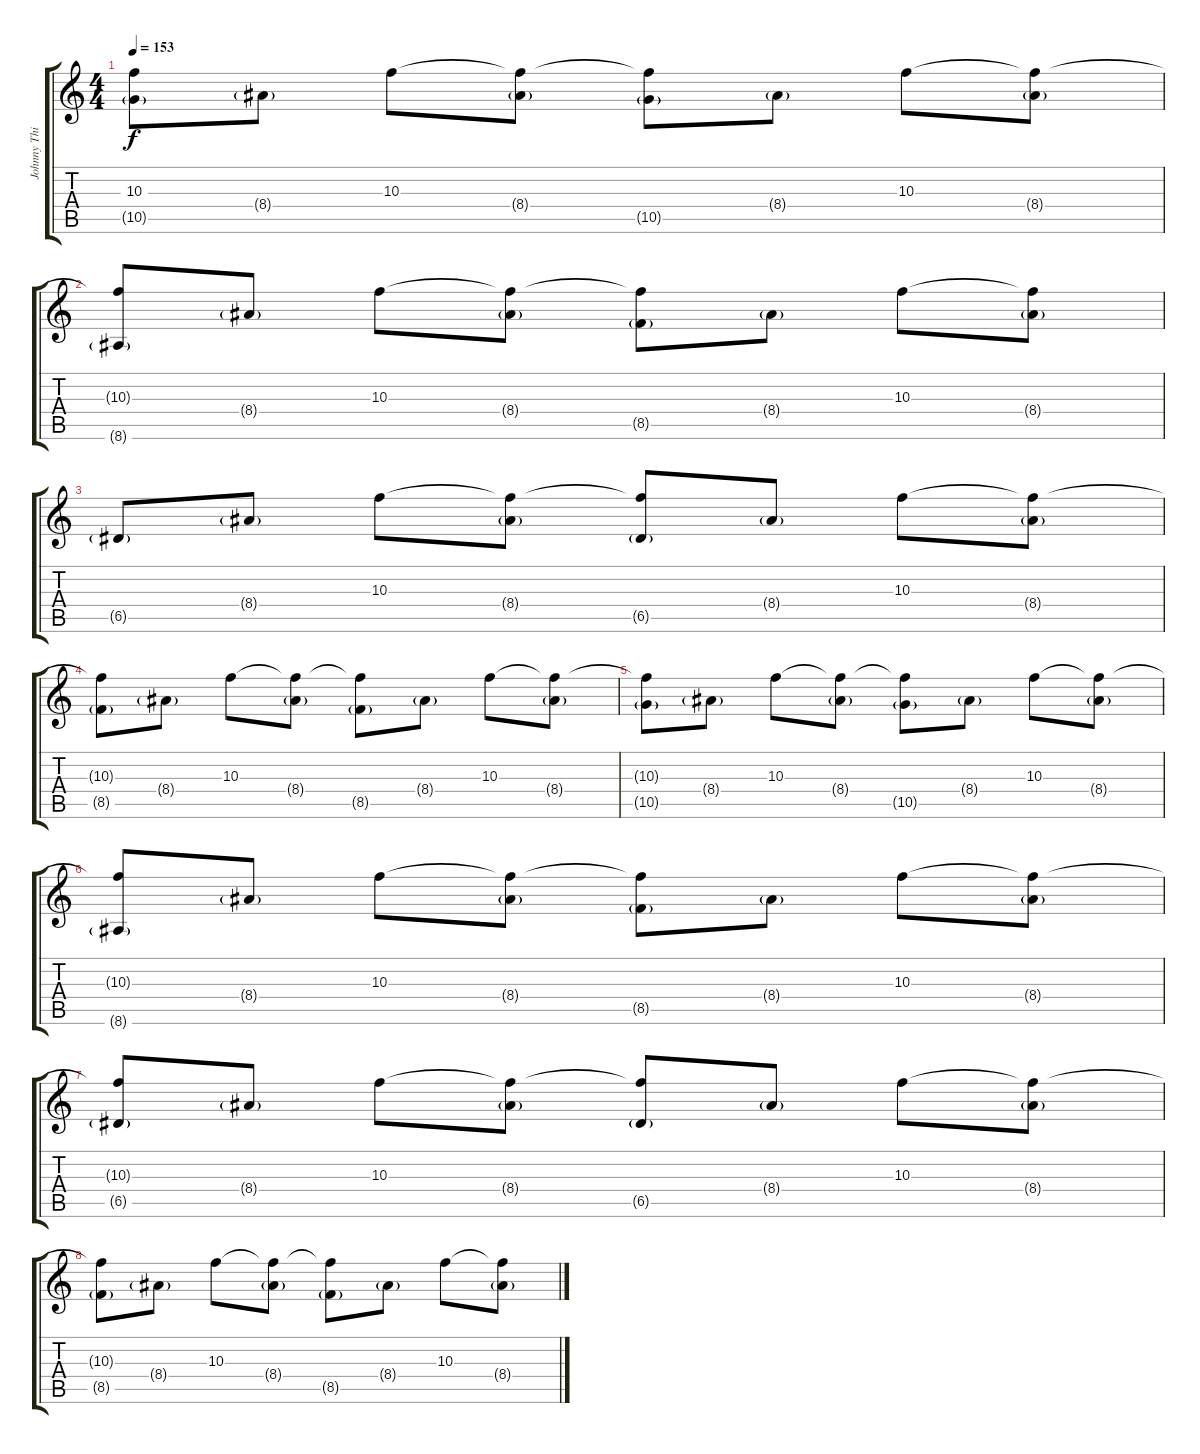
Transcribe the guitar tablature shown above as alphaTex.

\track ("Johnny Third" "Johnny Thi") {instrument electricguitarjazz}
\staff {score tabs}
\tuning (E4 B3 G3 D3 A2 D2) {hide}
\ts (4 4)
\tempo 153
\clef g2
\ks c
(10.3{t} 10.5{g}).8{dy f} 8.4{g}.8 10.3.8 (10.3{t} 8.4{g}).8 (10.3{t} 10.5{g}).8 8.4{g}.8 10.3.8 (10.3{t} 8.4{g}).8 |
(10.3{t} 8.6{g}).8 8.4{g}.8 10.3.8 (10.3{t} 8.4{g}).8 (10.3{t} 8.5{g}).8 8.4{g}.8 10.3.8 (10.3{t} 8.4{g}).8 |
6.5{g}.8 8.4{g}.8 10.3.8 (10.3{t} 8.4{g}).8 (10.3{t} 6.5{g}).8 8.4{g}.8 10.3.8 (10.3{t} 8.4{g}).8 |
(10.3{t} 8.5{g}).8 8.4{g}.8 10.3.8 (10.3{t} 8.4{g}).8 (10.3{t} 8.5{g}).8 8.4{g}.8 10.3.8 (10.3{t} 8.4{g}).8 |
(10.3{t} 10.5{g}).8 8.4{g}.8 10.3.8 (10.3{t} 8.4{g}).8 (10.3{t} 10.5{g}).8 8.4{g}.8 10.3.8 (10.3{t} 8.4{g}).8 |
(10.3{t} 8.6{g}).8 8.4{g}.8 10.3.8 (10.3{t} 8.4{g}).8 (10.3{t} 8.5{g}).8 8.4{g}.8 10.3.8 (10.3{t} 8.4{g}).8 |
(10.3{t} 6.5{g}).8 8.4{g}.8 10.3.8 (10.3{t} 8.4{g}).8 (10.3{t} 6.5{g}).8 8.4{g}.8 10.3.8 (10.3{t} 8.4{g}).8 |
(10.3{t} 8.5{g}).8 8.4{g}.8 10.3.8 (10.3{t} 8.4{g}).8 (10.3{t} 8.5{g}).8 8.4{g}.8 10.3.8 (10.3{t} 8.4{g}).8
